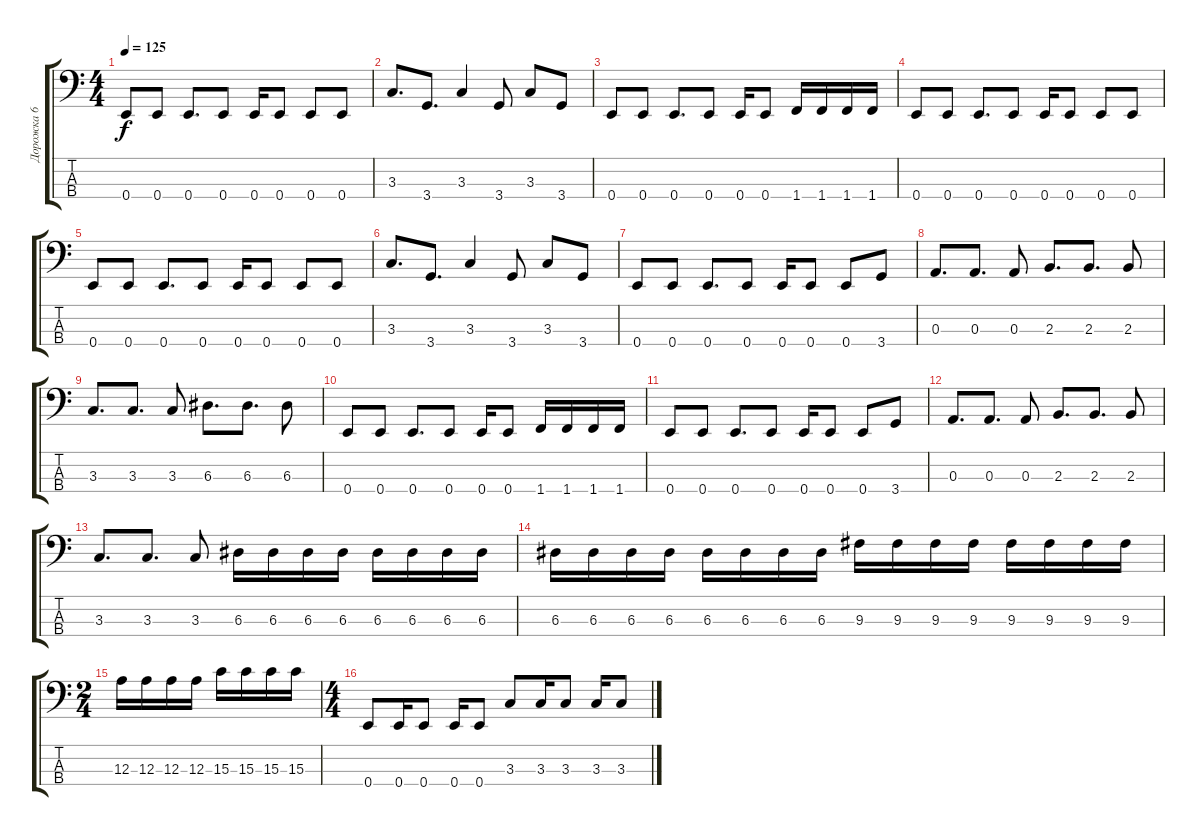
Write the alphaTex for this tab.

\track ("Дорожка 6" "Дорожка 6") {instrument electricbassfinger}
\staff {score tabs}
\tuning (G2 D2 A1 E1) {hide}
\ts (4 4)
\tempo 125
\clef f4
\ks c
0.4.8{dy f} 0.4.8 0.4.8{d} 0.4.8 0.4.16 0.4.8 0.4.8 0.4.8 |
3.3.8{d} 3.4.8{d} 3.3.4 3.4.8 3.3.8 3.4.8 |
0.4.8 0.4.8 0.4.8{d} 0.4.8 0.4.16 0.4.8 1.4.16 1.4.16 1.4.16 1.4.16 |
0.4.8 0.4.8 0.4.8{d} 0.4.8 0.4.16 0.4.8 0.4.8 0.4.8 |
0.4.8 0.4.8 0.4.8{d} 0.4.8 0.4.16 0.4.8 0.4.8 0.4.8 |
3.3.8{d} 3.4.8{d} 3.3.4 3.4.8 3.3.8 3.4.8 |
0.4.8 0.4.8 0.4.8{d} 0.4.8 0.4.16 0.4.8 0.4.8 3.4.8 |
0.3.8{d} 0.3.8{d} 0.3.8 2.3.8{d} 2.3.8{d} 2.3.8 |
3.3.8{d} 3.3.8{d} 3.3.8 6.3.8{d} 6.3.8{d} 6.3.8 |
0.4.8 0.4.8 0.4.8{d} 0.4.8 0.4.16 0.4.8 1.4.16 1.4.16 1.4.16 1.4.16 |
0.4.8 0.4.8 0.4.8{d} 0.4.8 0.4.16 0.4.8 0.4.8 3.4.8 |
0.3.8{d} 0.3.8{d} 0.3.8 2.3.8{d} 2.3.8{d} 2.3.8 |
3.3.8{d} 3.3.8{d} 3.3.8 6.3.16 6.3.16 6.3.16 6.3.16 6.3.16 6.3.16 6.3.16 6.3.16 |
6.3.16 6.3.16 6.3.16 6.3.16 6.3.16 6.3.16 6.3.16 6.3.16 9.3.16 9.3.16 9.3.16 9.3.16 9.3.16 9.3.16 9.3.16 9.3.16 |
\ts (2 4)
12.3.16 12.3.16 12.3.16 12.3.16 15.3.16 15.3.16 15.3.16 15.3.16 |
\ts (4 4)
0.4.8 0.4.16 0.4.8 0.4.16 0.4.8 3.3.8 3.3.16 3.3.8 3.3.16 3.3.8
